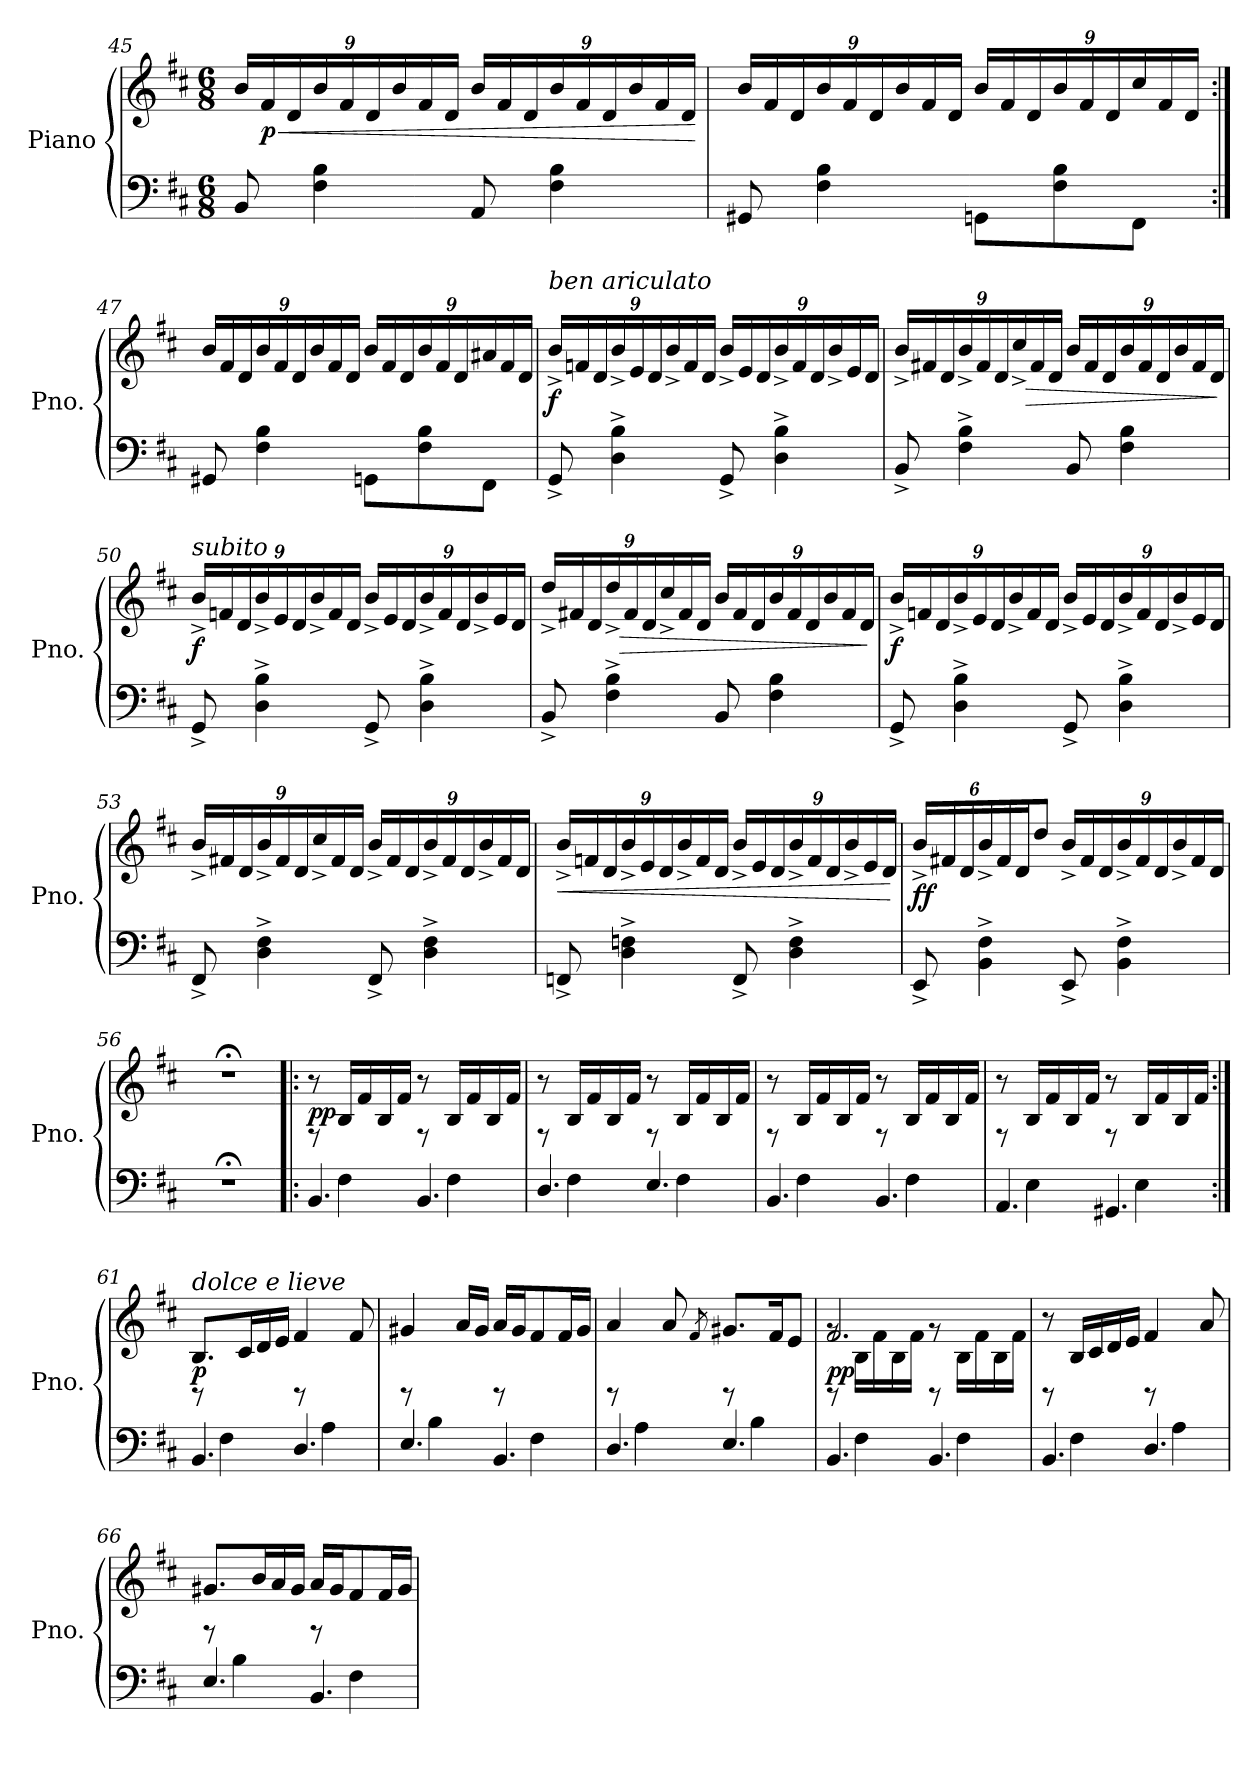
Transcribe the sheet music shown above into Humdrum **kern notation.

**kern	**kern	**dynam
*part1	*part1	*part1
*staff2	*staff1	*staff1/2
*I"Piano	*	*
*I'Pno.	*	*
*clefF4	*clefG2	*
*k[f#c#]	*k[f#c#]	*
*M6/8	*M6/8	*
*	*Xbrackettup	*
=45	=45	=45
8BB/	24b/LL	.
!	!	!LO:HP:b
!	!	!LO:DY:n=1:b
.	24f#/	< p
.	24d/	.
4F#\ 4B\	24b/	.
.	24f#/	.
.	24d/	.
.	24b/	.
.	24f#/	.
.	24d/JJ	.
8AA/	24b/LL	.
.	24f#/	.
.	24d/	.
4F#\ 4B\	24b/	.
.	24f#/	.
.	24d/	.
.	24b/	.
.	24f#/	.
.	24d/JJ	.
.	.	[
=46	=46	=46
8GG#X/	24b/LL	.
.	24f#/	.
.	24d/	.
4F#\ 4B\	24b/	.
.	24f#/	.
.	24d/	.
.	24b/	.
.	24f#/	.
.	24d/JJ	.
8GGn\L	24b/LL	.
.	24f#/	.
.	24d/	.
8F#\ 8B\	24b/	.
.	24f#/	.
.	24d/	.
8FF#\J	24cc#/	.
.	24f#/	.
.	24d/JJ	.
!!LO:LB:g=z
=47:|!	=47:|!	=47:|!
8GG#X/	24b/LL	.
.	24f#/	.
.	24d/	.
4F#\ 4B\	24b/	.
.	24f#/	.
.	24d/	.
.	24b/	.
.	24f#/	.
.	24d/JJ	.
8GGn\L	24b/LL	.
.	24f#/	.
.	24d/	.
8F#\ 8B\	24b/	.
.	24f#/	.
.	24d/	.
8FF#\J	24a#X/	.
.	24f#/	.
.	24d/JJ	.
=48	=48	=48
!	!LO:TX:a:i:t=ben ariculato	!
!	!	!LO:DY:b
8GG^/	24b^/LL	f
.	24fn/	.
.	24d/	.
4D\^ 4B\^	24b^/	.
.	24e/	.
.	24d/	.
.	24b^/	.
.	24f/	.
.	24d/JJ	.
8GG^/	24b^/LL	.
.	24e/	.
.	24d/	.
4D\^ 4B\^	24b^/	.
.	24f/	.
.	24d/	.
.	24b^/	.
.	24e/	.
.	24d/JJ	.
=49	=49	=49
8BB^/	24b^/LL	.
.	24f#X/	.
.	24d/	.
4F#\^ 4B\^	24b^/	.
.	24f#/	.
.	24d/	.
.	24cc#^/	.
!	!	!LO:HP:b
.	24f#/	>
.	24d/JJ	.
8BB/	24b/LL	.
.	24f#/	.
.	24d/	.
4F#\ 4B\	24b/	.
.	24f#/	.
.	24d/	.
.	24b/	.
.	24f#/	.
.	24d/JJ	.
.	.	]
!!LO:LB:g=z
=50	=50	=50
!	!LO:TX:a:i:t=subito	!
!	!	!LO:DY:b
8GG^/	24b^/LL	f
.	24fn/	.
.	24d/	.
4D\^ 4B\^	24b^/	.
.	24e/	.
.	24d/	.
.	24b^/	.
.	24f/	.
.	24d/JJ	.
8GG^/	24b^/LL	.
.	24e/	.
.	24d/	.
4D\^ 4B\^	24b^/	.
.	24f/	.
.	24d/	.
.	24b^/	.
.	24e/	.
.	24d/JJ	.
=51	=51	=51
8BB^/	24dd^/LL	.
.	24f#X/	.
.	24d/	.
4F#\^ 4B\^	24dd^/	.
!	!	!LO:HP:b
.	24f#/	>
.	24d/	.
.	24cc#^/	.
.	24f#/	.
.	24d/JJ	.
8BB/	24b/LL	.
.	24f#/	.
.	24d/	.
4F#\ 4B\	24b/	.
.	24f#/	.
.	24d/	.
.	24b/	.
.	24f#/	.
.	24d/JJ	.
.	.	]
=52	=52	=52
!	!	!LO:DY:b
8GG^/	24b^/LL	f
.	24fn/	.
.	24d/	.
4D\^ 4B\^	24b^/	.
.	24e/	.
.	24d/	.
.	24b^/	.
.	24f/	.
.	24d/JJ	.
8GG^/	24b^/LL	.
.	24e/	.
.	24d/	.
4D\^ 4B\^	24b^/	.
.	24f/	.
.	24d/	.
.	24b^/	.
.	24e/	.
.	24d/JJ	.
!!LO:LB:g=z
=53	=53	=53
8FF#^/	24b^/LL	.
.	24f#X/	.
.	24d/	.
4D\^ 4F#\^	24b^/	.
.	24f#/	.
.	24d/	.
.	24cc#^/	.
.	24f#/	.
.	24d/JJ	.
8FF#^/	24b^/LL	.
.	24f#/	.
.	24d/	.
4D\^ 4F#\^	24b^/	.
.	24f#/	.
.	24d/	.
.	24b^/	.
.	24f#/	.
.	24d/JJ	.
=54	=54	=54
!	!	!LO:HP:b
8FFn^/	24b^/LL	<
.	24fn/	.
.	24d/	.
4D\^ 4Fn\^	24b^/	.
.	24e/	.
.	24d/	.
.	24b^/	.
.	24f/	.
.	24d/JJ	.
8FF^/	24b^/LL	.
.	24e/	.
.	24d/	.
4D\^ 4F\^	24b^/	.
.	24f/	.
.	24d/	.
.	24b^/	.
.	24e/	.
.	24d/JJ	.
.	.	[
=55	=55	=55
!	!	!LO:DY:b
8EE^/	24b^/LL	ff
.	24f#X/	.
.	24d/	.
4BB\^ 4F#\^	24b^/	.
.	24f#/	.
.	24d/J	.
.	8dd/J	.
8EE^/	24b^/LL	.
.	24f#/	.
.	24d/	.
4BB\^ 4F#\^	24b^/	.
.	24f#/	.
.	24d/	.
.	24b^/	.
.	24f#/	.
.	24d/JJ	.
=56	=56	=56
2.r;<	2.r;<	.
!!LO:PB:g=z
=57!|:	=57!|:	=57!|:
*^	*	*
!	!	!	!LO:DY:a=2
4.BB/	8rg	8r	pp
.	4F#\	16B/LL	.
.	.	16f#/	.
.	.	16B/	.
.	.	16f#/JJ	.
4.BB/	8rg	8r	.
.	4F#\	16B/LL	.
.	.	16f#/	.
.	.	16B/	.
.	.	16f#/JJ	.
=58	=58	=58	=58
4.D/	8rg	8r	.
.	4F#\	16B/LL	.
.	.	16f#/	.
.	.	16B/	.
.	.	16f#/JJ	.
4.E/	8rg	8r	.
.	4F#\	16B/LL	.
.	.	16f#/	.
.	.	16B/	.
.	.	16f#/JJ	.
=59	=59	=59	=59
4.BB/	8rg	8r	.
.	4F#\	16B/LL	.
.	.	16f#/	.
.	.	16B/	.
.	.	16f#/JJ	.
4.BB/	8rg	8r	.
.	4F#\	16B/LL	.
.	.	16f#/	.
.	.	16B/	.
.	.	16f#/JJ	.
=60	=60	=60	=60
4.AA/	8rg	8r	.
.	4E\	16B/LL	.
.	.	16f#/	.
.	.	16B/	.
.	.	16f#/JJ	.
4.GG#X/	8rg	8r	.
.	4E\	16B/LL	.
.	.	16f#/	.
.	.	16B/	.
.	.	16f#/JJ	.
!!LO:LB:g=z
=61:|!	=61:|!	=61:|!	=61:|!
!	!	!LO:TX:a:i:t=dolce e lieve	!
!	!	!	!LO:DY:b
4.BB/	8rg	8.B/L	p
.	4F#\	.	.
.	.	16c#/L	.
.	.	16d/	.
.	.	16e/JJ	.
4.D/	8rg	4f#/	.
.	4A\	.	.
.	.	8f#/	.
=62	=62	=62	=62
4.E/	8rg	4g#X/	.
.	4B\	.	.
.	.	16a/LL	.
.	.	16g#/JJ	.
4.BB/	8rg	16a/LL	.
.	.	16g#/J	.
.	4F#\	8f#/	.
.	.	16f#/L	.
.	.	16g#/JJ	.
=63	=63	=63	=63
4.D/	8rg	4a/	.
.	4A\	.	.
.	.	8a/	.
.	.	8qf#/	.
4.E/	8rg	8.g#X/L	.
.	4B\	.	.
.	.	16f#/K	.
.	.	8e/J	.
=64	=64	=64	=64
*	*	*^	*
!	!	!	!	!LO:DY:a=2
4.BB/	8rg	2.f#/	8rg	pp
.	4F#\	.	16B\LL	.
.	.	.	16f#\	.
.	.	.	16B\	.
.	.	.	16f#\JJ	.
4.BB/	8rg	.	8rg	.
.	4F#\	.	16B\LL	.
.	.	.	16f#\	.
.	.	.	16B\	.
.	.	.	16f#\JJ	.
*	*	*v	*v	*
!!LO:LB:g=z
=65	=65	=65	=65
4.BB/	8rg	8r	.
.	4F#\	16B/LL	.
.	.	16c#/	.
.	.	16d/	.
.	.	16e/JJ	.
4.D/	8rg	4f#/	.
.	4A\	.	.
.	.	8a/	.
=66	=66	=66	=66
4.E/	8rg	8.g#X/L	.
.	4B\	.	.
.	.	16b/L	.
.	.	16a/	.
.	.	16g#/JJ	.
4.BB/	8rg	16a/LL	.
.	.	16g#/J	.
.	4F#\	8f#/	.
.	.	16f#/L	.
.	.	16g#/JJ	.
*v	*v	*	*
=	=	=
*-	*-	*-
